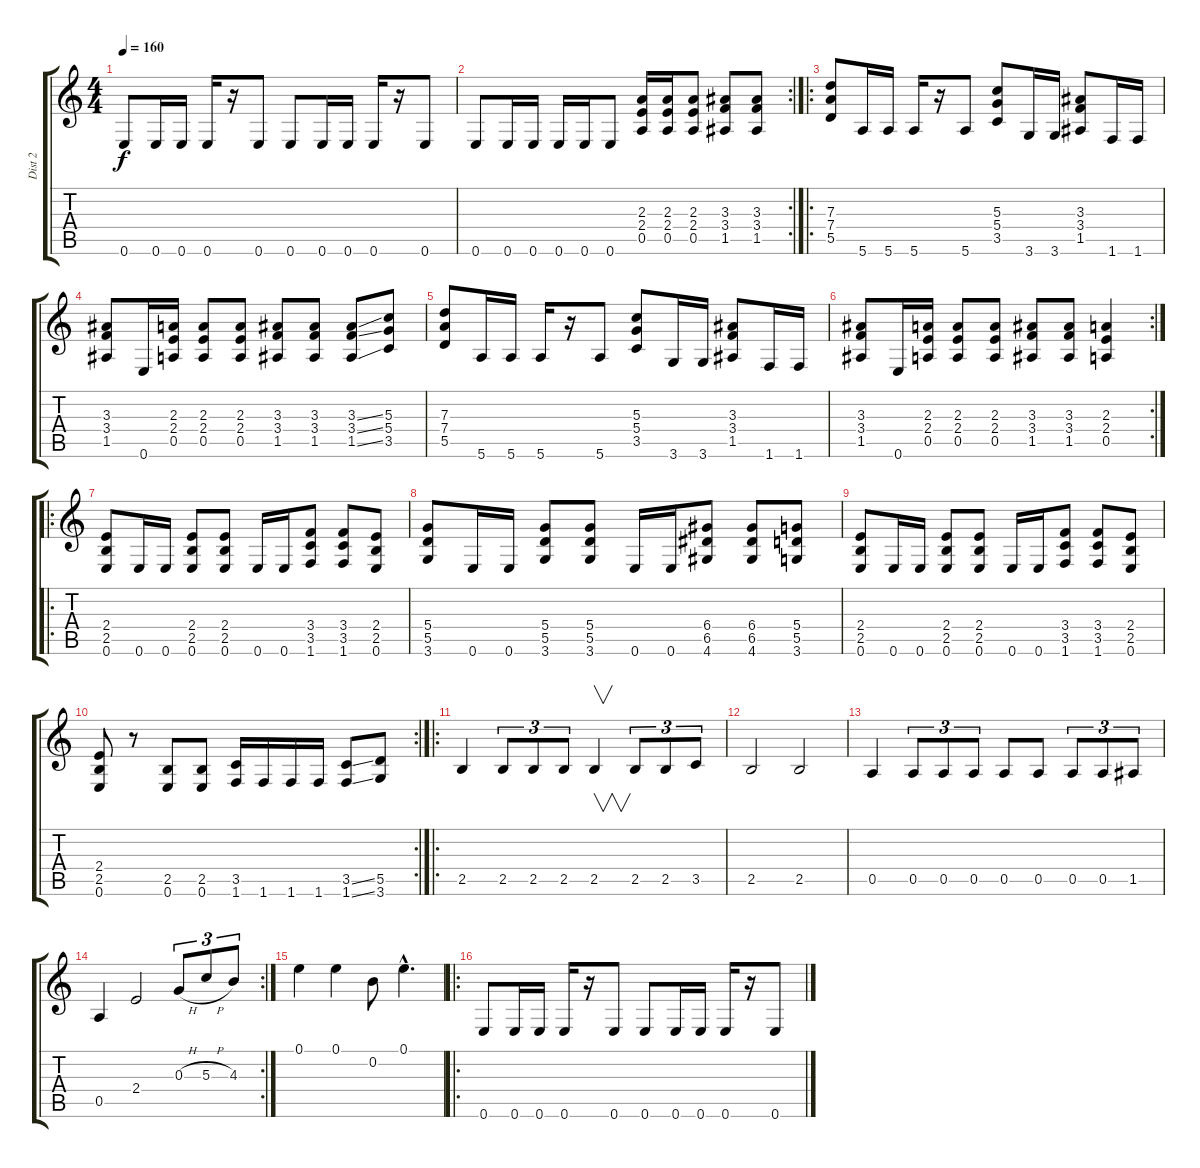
\track ("Dist 2" "Dist 2") {instrument overdrivenguitar}
\staff {score tabs}
\tuning (E4 B3 G3 D3 A2 E2) {hide}
\ts (4 4)
\tempo 160
\clef g2
\ks c
0.6.8{dy f} 0.6.16 0.6.16 0.6.16 r.16 0.6.8 0.6.8 0.6.16 0.6.16 0.6.16 r.16 0.6.8 |
\rc 2
0.6.8 0.6.16 0.6.16 0.6.16 0.6.16 0.6.8 (2.3 2.4 0.5).16 (2.3 2.4 0.5).16 (2.3 2.4 0.5).8 (3.3 3.4 1.5).8 (3.3 3.4 1.5).8 |
\ro
(7.3 7.4 5.5).8 5.6.16 5.6.16 5.6.16 r.16 5.6.8 (5.3 5.4 3.5).8 3.6.16 3.6.16 (3.3 3.4 1.5).8 1.6.16 1.6.16 |
(3.3 3.4 1.5).8 0.6.16 (2.3 2.4 0.5).16 (2.3 2.4 0.5).8 (2.3 2.4 0.5).8 (3.3 3.4 1.5).8 (3.3 3.4 1.5).8 (3.3{ss} 3.4{ss} 1.5{ss}).8 (5.3 5.4 3.5).8 |
(7.3 7.4 5.5).8 5.6.16 5.6.16 5.6.16 r.16 5.6.8 (5.3 5.4 3.5).8 3.6.16 3.6.16 (3.3 3.4 1.5).8 1.6.16 1.6.16 |
\rc 2
(3.3 3.4 1.5).8 0.6.16 (2.3 2.4 0.5).16 (2.3 2.4 0.5).8 (2.3 2.4 0.5).8 (3.3 3.4 1.5).8 (3.3 3.4 1.5).8 (2.3 2.4 0.5).4 |
\ro
(2.4 2.5 0.6).8 0.6.16 0.6.16 (2.4 2.5 0.6).8 (2.4 2.5 0.6).8 0.6.16 0.6.16 (3.4 3.5 1.6).8 (3.4 3.5 1.6).8 (2.4 2.5 0.6).8 |
(5.4 5.5 3.6).8 0.6.16 0.6.16 (5.4 5.5 3.6).8 (5.4 5.5 3.6).8 0.6.16 0.6.16 (6.4 6.5 4.6).8 (6.4 6.5 4.6).8 (5.4 5.5 3.6).8 |
(2.4 2.5 0.6).8 0.6.16 0.6.16 (2.4 2.5 0.6).8 (2.4 2.5 0.6).8 0.6.16 0.6.16 (3.4 3.5 1.6).8 (3.4 3.5 1.6).8 (2.4 2.5 0.6).8 |
\rc 2
(2.4 2.5 0.6).8 r.8 (2.5 0.6).8 (2.5 0.6).8 (3.5 1.6).16 1.6.16 1.6.16 1.6.16 (3.5{ss} 1.6{ss}).8 (5.5 3.6).8 |
\ro
2.5.4{volume 14} 2.5.8{tu (3 2)} 2.5.8{tu (3 2)} 2.5.8{tu (3 2)} 2.5.4{v} 2.5.8{tu (3 2)} 2.5.8{tu (3 2)} 3.5.8{tu (3 2)} |
2.5.2 2.5.2 |
0.5.4 0.5.8{tu (3 2)} 0.5.8{tu (3 2)} 0.5.8{tu (3 2)} 0.5.8 0.5.8 0.5.8{tu (3 2)} 0.5.8{tu (3 2)} 1.5.8{tu (3 2)} |
\rc 2
0.5.4 2.4.2 0.3{h}.8{tu (3 2)} 5.3{h}.8{tu (3 2)} 4.3.8{tu (3 2) volume 13} |
0.1.4 0.1.4 0.2.8 0.1{hac}.4{d} |
\ro
0.6.8 0.6.16 0.6.16 0.6.16 r.16 0.6.8 0.6.8 0.6.16 0.6.16 0.6.16 r.16 0.6.8
